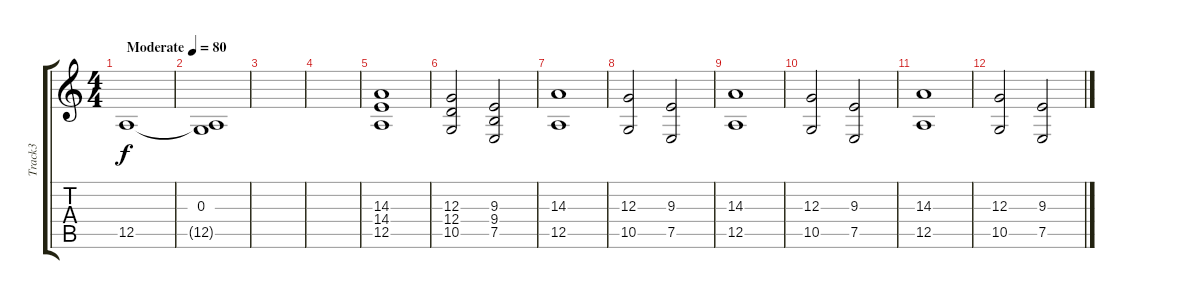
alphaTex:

\track ("Track3" "Track3") {instrument pad6metallic}
\staff {score tabs}
\tuning (E4 B3 G3 D3 A2 E2) {hide}
\ts (4 4)
\tempo (80 "Moderate")
\clef g2
\ks c
12.5.1{dy f volume 0 instrument fx5brightness} |
(0.3 12.5{t}).1 |
|
|
(14.3 14.4 12.5).1{volume 10 instrument pad6metallic} |
(12.3 12.4 10.5).2 (9.3 9.4 7.5).2 |
(14.3 12.5).1 |
(12.3 10.5).2 (9.3 7.5).2 |
(14.3 12.5).1 |
(12.3 10.5).2 (9.3 7.5).2 |
(14.3 12.5).1 |
(12.3 10.5).2 (9.3 7.5).2
